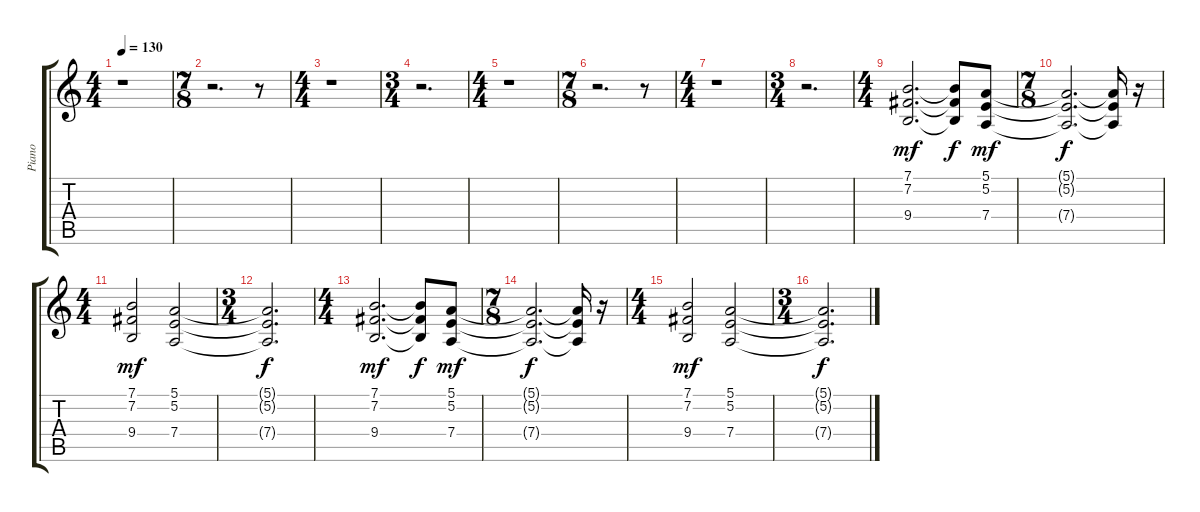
\track ("Piano" "Piano") {instrument acousticgrandpiano}
\staff {score tabs}
\tuning (E4 B3 G3 D3 A2 E2) {hide}
\ts (4 4)
\tempo 130
\clef g2
\ks c
r.1{dy f} |
\ts (7 8)
r.2{d} r.8 |
\ts (4 4)
r.1 |
\ts (3 4)
r.2{d} |
\ts (4 4)
r.1 |
\ts (7 8)
r.2{d} r.8 |
\ts (4 4)
r.1 |
\ts (3 4)
r.2{d} |
\ts (4 4)
(7.1 7.2 9.4).2{d dy mf} (7.1{t} 7.2{t} 9.4{t}).8{dy f} (5.1 5.2 7.4).8{dy mf} |
\ts (7 8)
(5.1{t} 5.2{t} 7.4{t}).2{d dy f} (5.1{t} 5.2{t} 7.4{t}).16 r.16 |
\ts (4 4)
(7.1 7.2 9.4).2{dy mf} (5.1 5.2 7.4).2 |
\ts (3 4)
(5.1{t} 5.2{t} 7.4{t}).2{d dy f} |
\ts (4 4)
(7.1 7.2 9.4).2{d dy mf} (7.1{t} 7.2{t} 9.4{t}).8{dy f} (5.1 5.2 7.4).8{dy mf} |
\ts (7 8)
(5.1{t} 5.2{t} 7.4{t}).2{d dy f} (5.1{t} 5.2{t} 7.4{t}).16 r.16 |
\ts (4 4)
(7.1 7.2 9.4).2{dy mf} (5.1 5.2 7.4).2 |
\ts (3 4)
(5.1{t} 5.2{t} 7.4{t}).2{d dy f}
